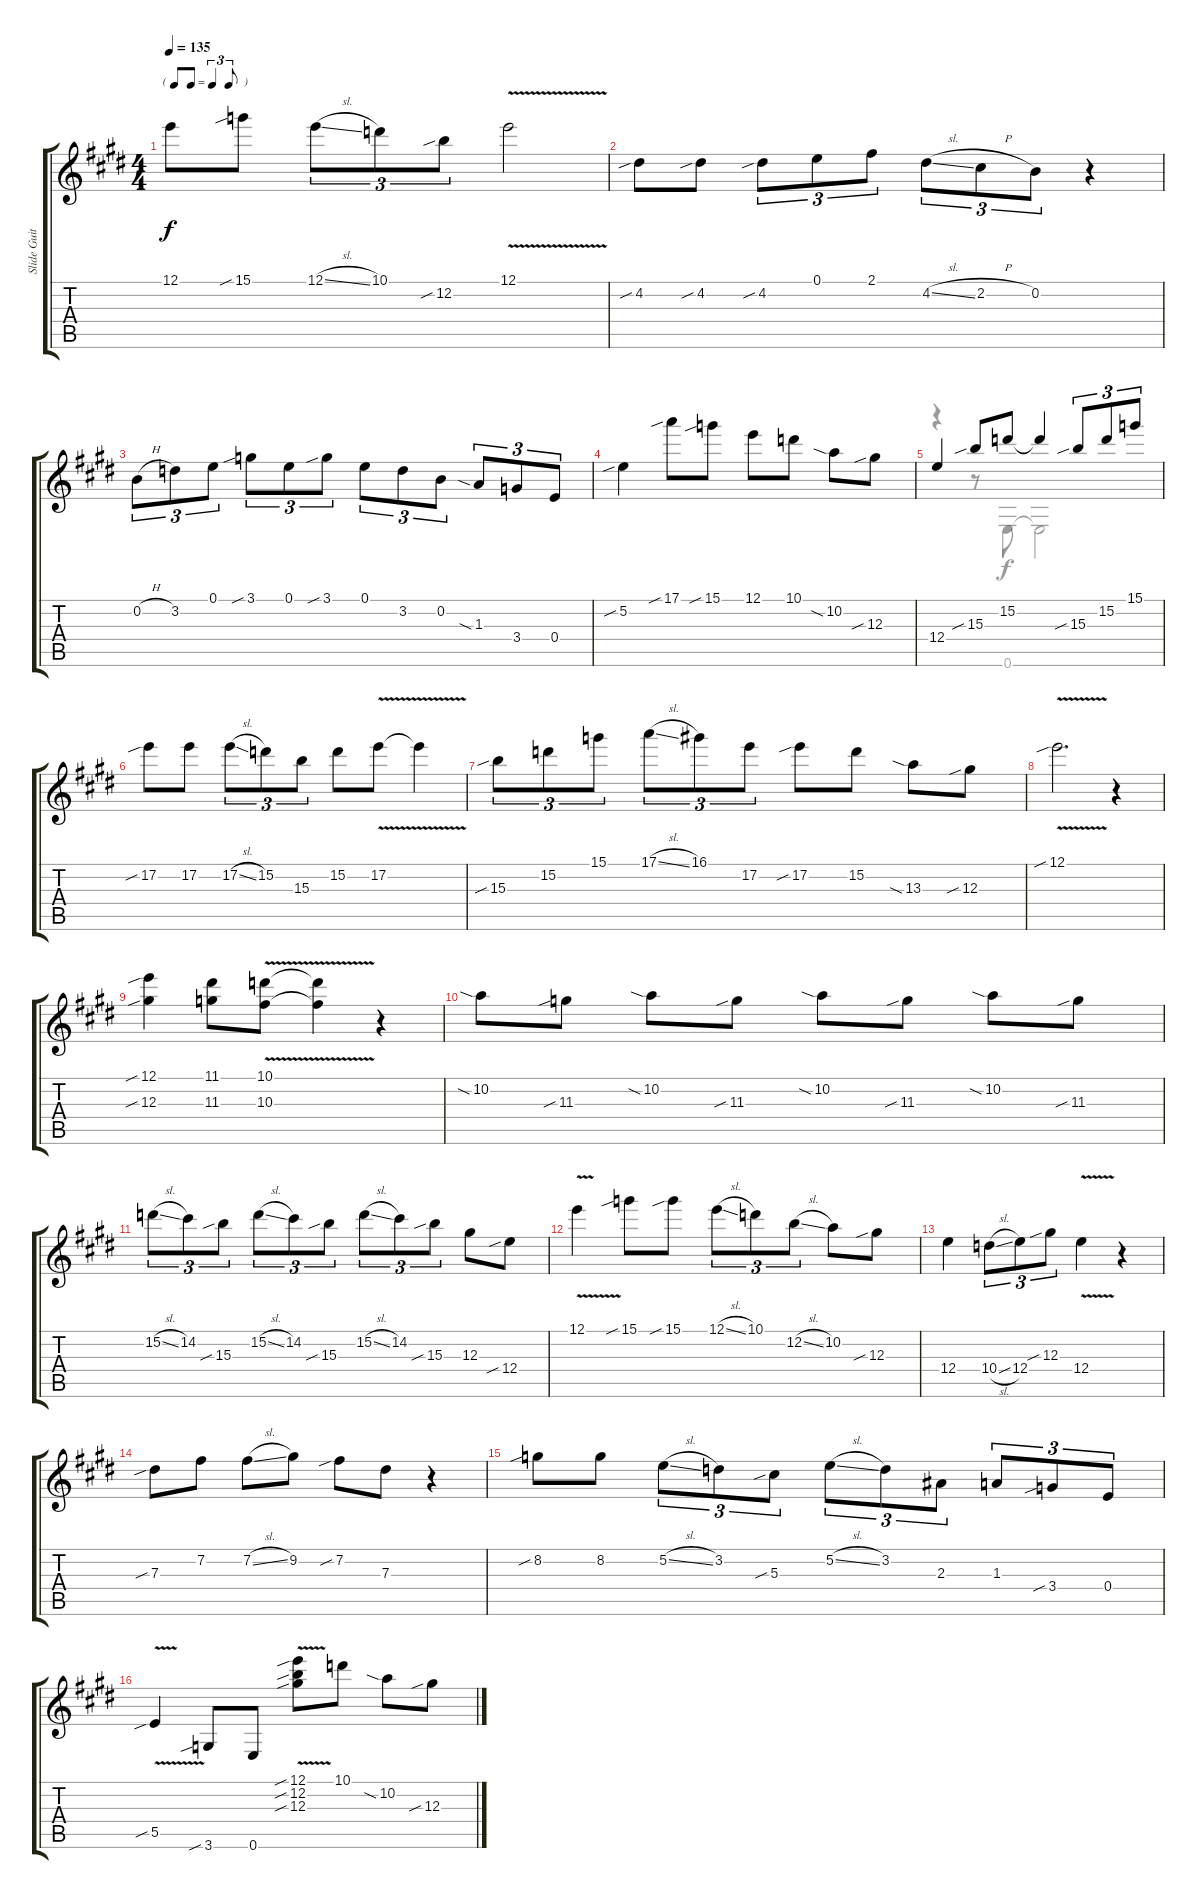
\track ("Slide Guitar" "Slide Guit") {instrument overdrivenguitar}
\staff {score tabs}
\tuning (E4 B3 Ab3 E3 B2 E2) {hide}
\voice
\ts (4 4)
\tf triplet8th
\tempo 135
\clef g2
\ks e
12.1.8{dy f} 15.1{sib}.8 12.1{sl}.8{tu (3 2)} 10.1.8{tu (3 2)} 12.2{sib}.8{tu (3 2)} 12.1{v}.2 |
4.2{sib}.8 4.2{sib}.8 4.2{sib}.8{tu (3 2)} 0.1.8{tu (3 2)} 2.1.8{tu (3 2)} 4.2{sl}.8{tu (3 2)} 2.2{h}.8{tu (3 2)} 0.2.8{tu (3 2)} r.4 |
0.2{h}.8{tu (3 2)} 3.2.8{tu (3 2)} 0.1.8{tu (3 2)} 3.1{sib}.8{tu (3 2)} 0.1.8{tu (3 2)} 3.1{sib}.8{tu (3 2)} 0.1.8{tu (3 2)} 3.2.8{tu (3 2)} 0.2.8{tu (3 2)} 1.3{sia}.8{tu (3 2)} 3.4.8{tu (3 2)} 0.4.8{tu (3 2)} |
5.2{sib}.4 17.1{sib}.8 15.1{sib}.8 12.1.8 10.1.8 10.2{sia}.8 12.3{sib}.8 |
12.4.4 15.3{sib}.8 15.2.8 15.2{t}.4 15.3{sib}.8{tu (3 2)} 15.2.8{tu (3 2)} 15.1.8{tu (3 2)} |
17.2{sib}.8 17.2.8 17.2{sl}.8{tu (3 2)} 15.2.8{tu (3 2)} 15.3.8{tu (3 2)} 15.2.8 17.2{v}.8 17.2{t}.4 |
15.3{sib}.8{tu (3 2)} 15.2.8{tu (3 2)} 15.1.8{tu (3 2)} 17.1{sl}.8{tu (3 2)} 16.1.8{tu (3 2)} 17.2.8{tu (3 2)} 17.2{sib}.8 15.2.8 13.3{sia}.8 12.3{sib}.8 |
12.1{v sib}.2{d} r.4 |
(12.1{sib} 12.3{sib}).4 (11.1 11.3).8 (10.1{v} 10.3{v}).8 (10.1{v t} 10.3{v t}).4 r.4 |
10.2{sia}.8 11.3{sib}.8 10.2{sia}.8 11.3{sib}.8 10.2{sia}.8 11.3{sib}.8 10.2{sia}.8 11.3{sib}.8 |
15.2{sl}.8{tu (3 2)} 14.2.8{tu (3 2)} 15.3{sib}.8{tu (3 2)} 15.2{sl}.8{tu (3 2)} 14.2.8{tu (3 2)} 15.3{sib}.8{tu (3 2)} 15.2{sl}.8{tu (3 2)} 14.2.8{tu (3 2)} 15.3{sib}.8{tu (3 2)} 12.3.8 12.4{sib}.8 |
12.1{v}.4 15.1{sib}.8 15.1{sib}.8 12.1{sl}.8{tu (3 2)} 10.1.8{tu (3 2)} 12.2{sl}.8{tu (3 2)} 10.2.8 12.3{sib}.8 |
12.4.4 10.4{sl}.8{tu (3 2)} 12.4.8{tu (3 2)} 12.3{sib}.8{tu (3 2)} 12.4{v}.4 r.4 |
7.3{sib}.8 7.2.8 7.2{sl}.8 9.2.8 7.2{sib}.8 7.3.8 r.4 |
8.2{sib}.8 8.2.8 5.2{sl}.8{tu (3 2)} 3.2.8{tu (3 2)} 5.3{sib}.8{tu (3 2)} 5.2{sl}.8{tu (3 2)} 3.2.8{tu (3 2)} 2.3.8{tu (3 2)} 1.3.8{tu (3 2)} 3.4{sib}.8{tu (3 2)} 0.4.8{tu (3 2)} |
5.5{v sib}.4 3.6{sib}.8 0.6.8 (12.1{v sib} 12.2{v sib} 12.3{v sib}).8 10.1.8 10.2{sia}.8 12.3{sib}.8
\voice
\clef g2
\ottava regular
\simile none
\ks e
|
|
|
|
r.4 r.8 0.6.8 0.6{t}.2 |
|
|
|
|
|
|
|
|
|
|
